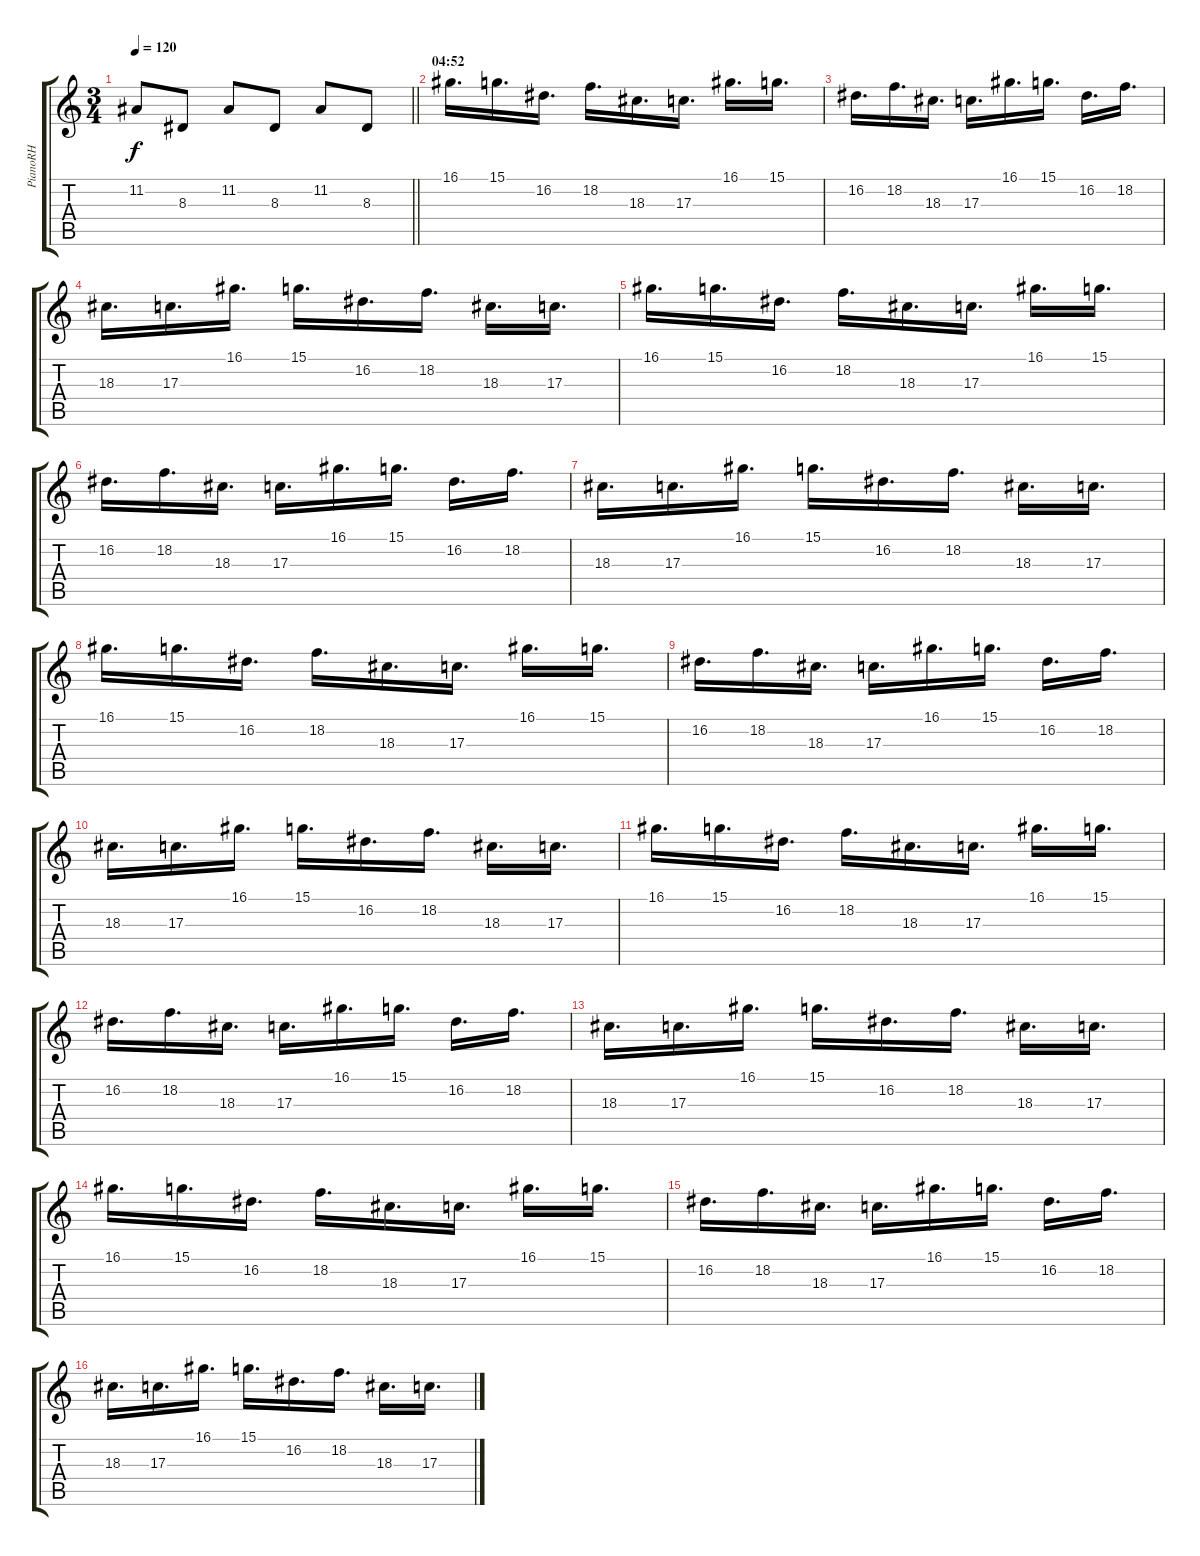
\track ("PianoRH" "PianoRH") {instrument electricgrandpiano}
\staff {score tabs}
\tuning (E4 B3 G3 D3 A2 E2) {hide}
\ts (3 4)
\tempo 120
\clef g2
\barLineRight lightlight
\ks c
11.2.8{dy f} 8.3.8 11.2.8 8.3.8 11.2.8 8.3.8 |
\section ("" "04:52")
16.1.16{d volume 13 instrument acousticgrandpiano} 15.1.16{d} 16.2.16{d} 18.2.16{d} 18.3.16{d} 17.3.16{d} 16.1.16{d} 15.1.16{d} |
16.2.16{d} 18.2.16{d} 18.3.16{d} 17.3.16{d} 16.1.16{d} 15.1.16{d} 16.2.16{d} 18.2.16{d} |
18.3.16{d} 17.3.16{d} 16.1.16{d} 15.1.16{d} 16.2.16{d} 18.2.16{d} 18.3.16{d} 17.3.16{d} |
16.1.16{d} 15.1.16{d} 16.2.16{d} 18.2.16{d} 18.3.16{d} 17.3.16{d} 16.1.16{d} 15.1.16{d} |
16.2.16{d} 18.2.16{d} 18.3.16{d} 17.3.16{d} 16.1.16{d} 15.1.16{d} 16.2.16{d} 18.2.16{d} |
18.3.16{d} 17.3.16{d} 16.1.16{d} 15.1.16{d} 16.2.16{d} 18.2.16{d} 18.3.16{d} 17.3.16{d} |
16.1.16{d} 15.1.16{d} 16.2.16{d} 18.2.16{d} 18.3.16{d} 17.3.16{d} 16.1.16{d} 15.1.16{d} |
16.2.16{d} 18.2.16{d} 18.3.16{d} 17.3.16{d} 16.1.16{d} 15.1.16{d} 16.2.16{d} 18.2.16{d} |
18.3.16{d} 17.3.16{d} 16.1.16{d} 15.1.16{d} 16.2.16{d} 18.2.16{d} 18.3.16{d} 17.3.16{d} |
16.1.16{d} 15.1.16{d} 16.2.16{d} 18.2.16{d} 18.3.16{d} 17.3.16{d} 16.1.16{d} 15.1.16{d} |
16.2.16{d} 18.2.16{d} 18.3.16{d} 17.3.16{d} 16.1.16{d} 15.1.16{d} 16.2.16{d} 18.2.16{d} |
18.3.16{d} 17.3.16{d} 16.1.16{d} 15.1.16{d} 16.2.16{d} 18.2.16{d} 18.3.16{d} 17.3.16{d} |
16.1.16{d} 15.1.16{d} 16.2.16{d} 18.2.16{d} 18.3.16{d} 17.3.16{d} 16.1.16{d} 15.1.16{d} |
16.2.16{d} 18.2.16{d} 18.3.16{d} 17.3.16{d} 16.1.16{d} 15.1.16{d} 16.2.16{d} 18.2.16{d} |
18.3.16{d} 17.3.16{d} 16.1.16{d} 15.1.16{d} 16.2.16{d} 18.2.16{d} 18.3.16{d} 17.3.16{d}
